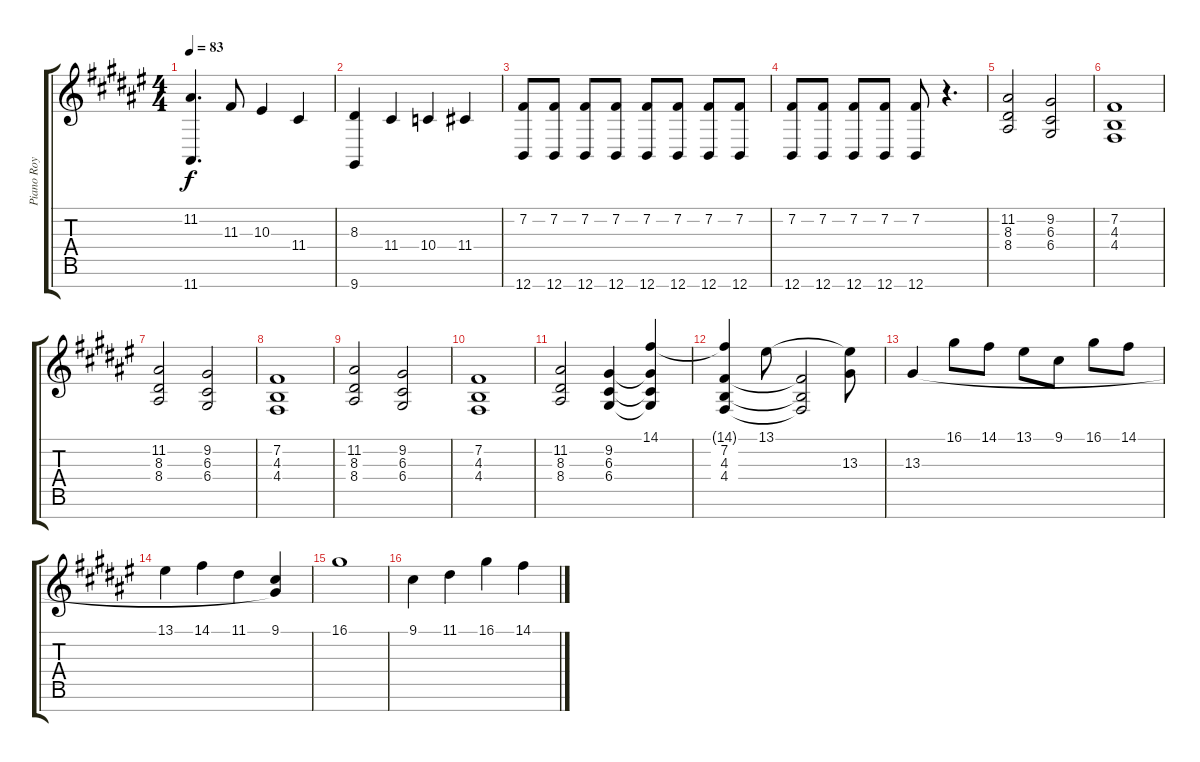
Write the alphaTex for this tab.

\track ("Piano Roy " "Piano Roy ") {instrument acousticgrandpiano}
\staff {score tabs}
\tuning (E4 B3 G3 D3 A2 E2 B1) {hide}
\ts (4 4)
\tempo 83
\clef g2
\ks d#minor
(11.2 11.7).4{d dy f} 11.3.8 10.3.4 11.4.4 |
(8.3 9.7).4 11.4.4 10.4.4 11.4.4 |
(7.2 12.7).8 (7.2 12.7).8 (7.2 12.7).8 (7.2 12.7).8 (7.2 12.7).8 (7.2 12.7).8 (7.2 12.7).8 (7.2 12.7).8 |
(7.2 12.7).8 (7.2 12.7).8 (7.2 12.7).8 (7.2 12.7).8 (7.2 12.7).8 r.4{d} |
(11.2 8.3 8.4).2 (9.2 6.3 6.4).2 |
(7.2 4.3 4.4).1 |
(11.2 8.3 8.4).2 (9.2 6.3 6.4).2 |
(7.2 4.3 4.4).1 |
(11.2 8.3 8.4).2 (9.2 6.3 6.4).2 |
(7.2 4.3 4.4).1 |
(11.2 8.3 8.4).2 (9.2 6.3 6.4).4 (14.1 9.2{t} 6.3{t} 6.4{t}).4 |
(14.1{t} 7.2 4.3 4.4).4 13.1.8 (7.2{t} 4.3{t} 4.4{t}).2 (13.1{t} 13.3).8 |
13.3.4 16.1.8 14.1.8 13.1.8 9.1.8 16.1.8 14.1.8 |
13.1.4 14.1.4 11.1.4 (9.1 13.3{t}).4 |
16.1.1 |
9.1.4 11.1.4 16.1.4 14.1.4
